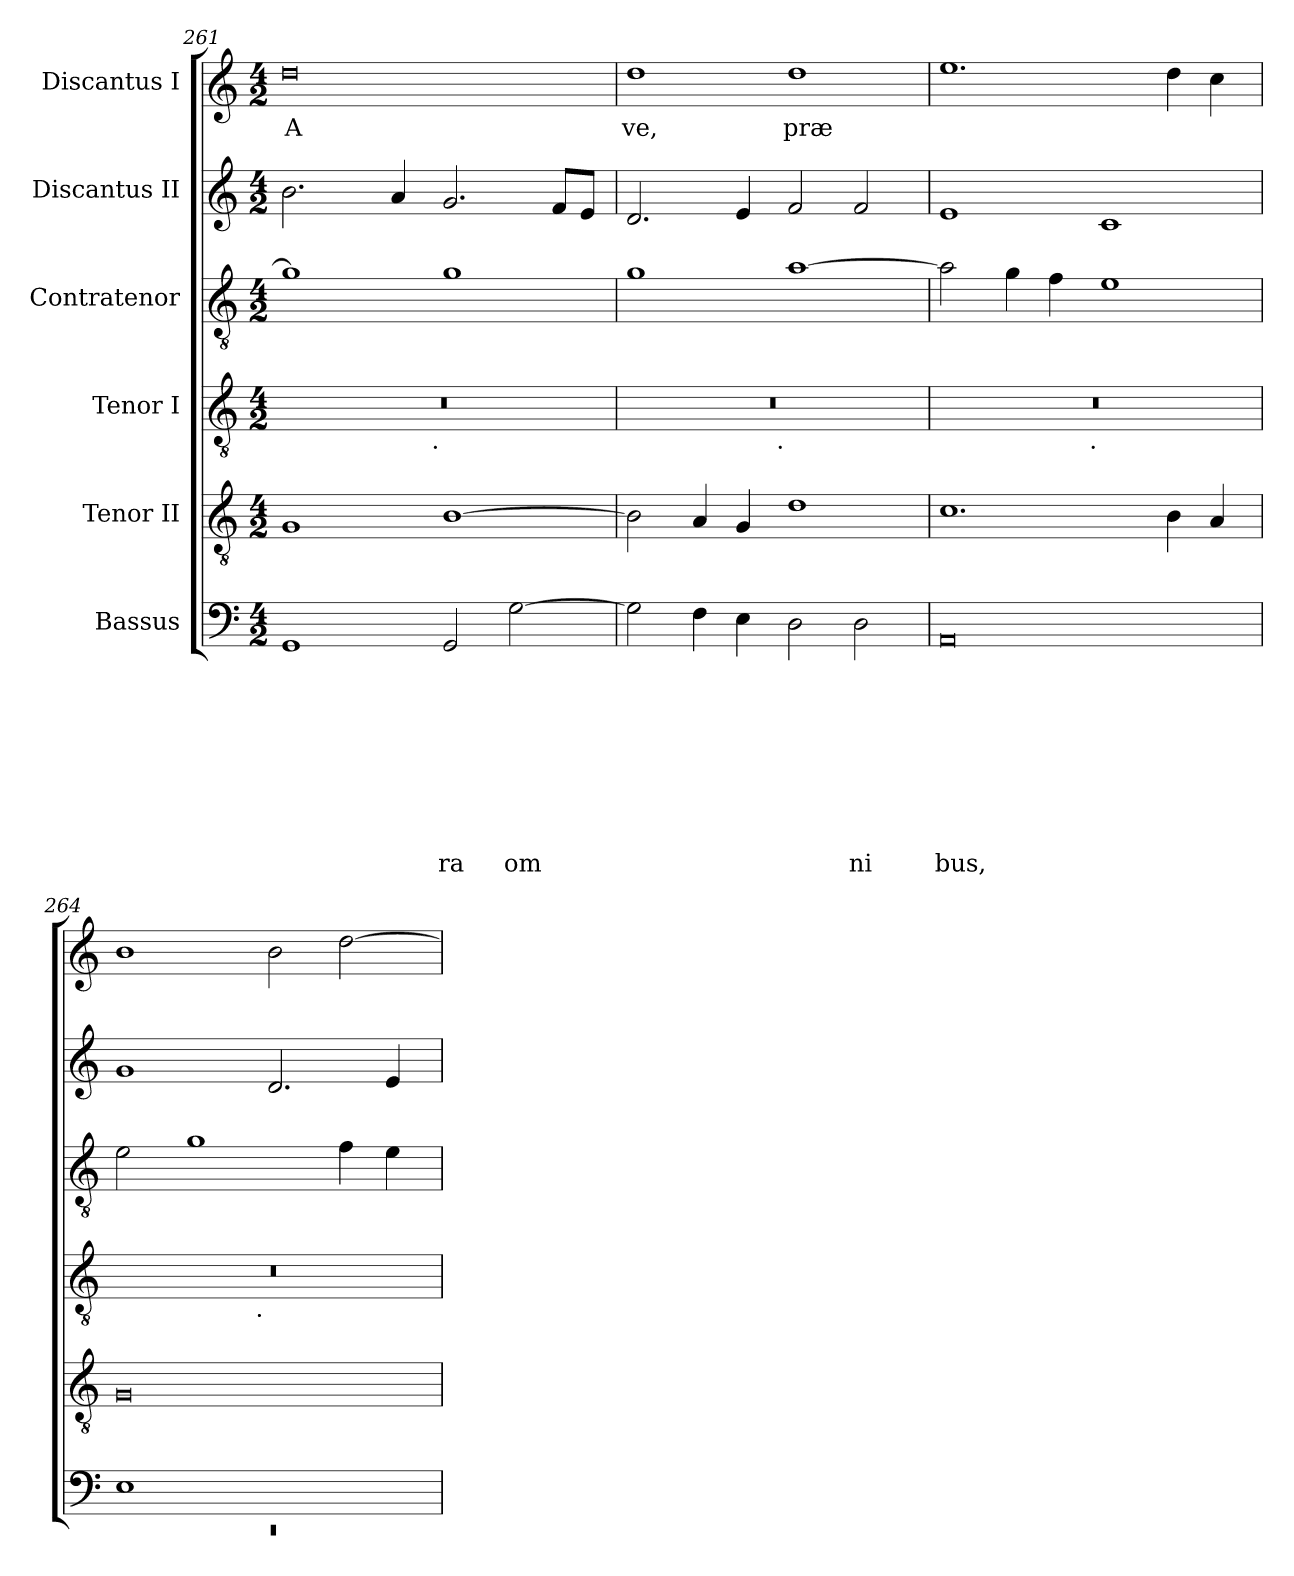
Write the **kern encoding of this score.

**kern	**text	**text	**text	**text	**text	**text	**text	**text	**text	**kern	**kern	**kern	**kern	**kern	**text
*part6	*part6	*part6	*part6	*part6	*part6	*part6	*part6	*part6	*part6	*part5	*part4	*part3	*part2	*part1	*part1
*staff6	*staff6	*staff6	*staff6	*staff6	*staff6	*staff6	*staff6	*staff6	*staff6	*staff5	*staff4	*staff3	*staff2	*staff1	*staff1
*I"Bassus	*	*	*	*	*	*	*	*	*	*I"Tenor II	*I"Tenor I	*I"Contratenor	*I"Discantus II	*I"Discantus I	*
!!LO:PB:g=z
*clefF4	*	*	*	*	*	*	*	*	*	*clefGv2	*clefGv2	*clefGv2	*clefG2	*clefG2	*
*k[]	*	*	*	*	*	*	*	*	*	*k[]	*k[]	*k[]	*k[]	*k[]	*
*C:	*	*	*	*	*	*	*	*	*	*C:	*C:	*C:	*C:	*C:	*
*M4/2	*	*	*	*	*	*	*	*	*	*M4/2	*M4/2	*M4/2	*M4/2	*M4/2	*
=261	=261	=261	=261	=261	=261	=261	=261	=261	=261	=261	=261	=261	=261	=261	=261
!	!	!	!	!	!	!	!	!	!	!	!	!	!	!	!LO:LY:b
*	*	*	*	*	*	*	*	*	*	*	*^	*	*	*	*
1GG	.	.	.	.	.	.	.	.	.	1G	0r	2ryy	1g]	2.b\	0dd	A
.	.	.	.	.	.	.	.	.	.	.	.	4...ryy	.	.	.	.
.	.	.	.	.	.	.	.	.	.	.	.	.	.	4a/	.	.
!	!	!	!	!	!	!	!	!	!	!	!	!LO:TX:b:t=.	!	!	!	!
.	.	.	.	.	.	.	.	.	.	.	.	1ryy	.	.	.	.
!	!	!	!	!	!	!	!	!	!LO:LY:b	!	!	!	!	!	!	!
2GG/	.	.	.	.	.	.	.	.	ra	[>1B	.	.	1g	2.g/	.	.
!	!	!	!	!	!	!	!	!	!LO:LY:b	!	!	!	!	!	!	!
[>2G\	.	.	.	.	.	.	.	.	om	.	.	.	.	.	.	.
.	.	.	.	.	.	.	.	.	.	.	.	.	.	8f/L	.	.
.	.	.	.	.	.	.	.	.	.	.	.	.	.	8e/J	.	.
.	.	.	.	.	.	.	.	.	.	.	.	32ryy	.	.	.	.
=262	=262	=262	=262	=262	=262	=262	=262	=262	=262	=262	=262	=262	=262	=262	=262	=262
!	!	!	!	!	!	!	!	!	!	!	!	!	!	!	!	!LO:LY:b
2G\]	.	.	.	.	.	.	.	.	.	2B\]	0r	2ryy	1g	2.d/	1dd	ve,
4F\	.	.	.	.	.	.	.	.	.	4A/	.	4...ryy	.	.	.	.
4E\	.	.	.	.	.	.	.	.	.	4G/	.	.	.	4e/	.	.
!	!	!	!	!	!	!	!	!	!	!	!	!LO:TX:b:t=.	!	!	!	!
.	.	.	.	.	.	.	.	.	.	.	.	1ryy	.	.	.	.
!	!	!	!	!	!	!	!	!	!	!	!	!	!	!	!	!LO:LY:b
2D\	.	.	.	.	.	.	.	.	.	1d	.	.	[>1a	2f/	1dd	præ
!	!	!	!	!	!	!	!	!	!LO:LY:b	!	!	!	!	!	!	!
2D\	.	.	.	.	.	.	.	.	ni	.	.	.	.	2f/	.	.
.	.	.	.	.	.	.	.	.	.	.	.	32ryy	.	.	.	.
=263	=263	=263	=263	=263	=263	=263	=263	=263	=263	=263	=263	=263	=263	=263	=263	=263
!	!	!	!	!	!	!	!	!	!LO:LY:b	!	!	!	!	!	!	!
0AA	.	.	.	.	.	.	.	.	bus,	1.c	0r	2ryy	2a\]	1e	1.ee	.
.	.	.	.	.	.	.	.	.	.	.	.	4...ryy	4g\	.	.	.
.	.	.	.	.	.	.	.	.	.	.	.	.	4f\	.	.	.
!	!	!	!	!	!	!	!	!	!	!	!	!LO:TX:b:t=.	!	!	!	!
.	.	.	.	.	.	.	.	.	.	.	.	1ryy	.	.	.	.
.	.	.	.	.	.	.	.	.	.	.	.	.	1e	1c	.	.
.	.	.	.	.	.	.	.	.	.	4B\	.	.	.	.	4dd\	.
.	.	.	.	.	.	.	.	.	.	4A/	.	.	.	.	4cc\	.
.	.	.	.	.	.	.	.	.	.	.	.	32ryy	.	.	.	.
=264	=264	=264	=264	=264	=264	=264	=264	=264	=264	=264	=264	=264	=264	=264	=264	=264
*^	*	*	*	*	*	*	*	*	*	*	*	*	*	*	*	*
!	!LO:N:vis=1	!	!	!	!	!	!	!	!	!	!	!	!	!	!	!	!
1E	0rEE	.	.	.	.	.	.	.	.	.	0G	0r	2ryy	2e\	1g	1b	.
.	.	.	.	.	.	.	.	.	.	.	.	.	4...ryy	1g	.	.	.
!	!	!	!	!	!	!	!	!	!	!	!	!	!LO:TX:b:t=.	!	!	!	!
.	.	.	.	.	.	.	.	.	.	.	.	.	1ryy	.	.	.	.
1ryy	.	.	.	.	.	.	.	.	.	.	.	.	.	.	2.d/	2b\	.
.	.	.	.	.	.	.	.	.	.	.	.	.	.	4f\	.	[>2dd\	.
.	.	.	.	.	.	.	.	.	.	.	.	.	.	4e\	4e/	.	.
.	.	.	.	.	.	.	.	.	.	.	.	.	32ryy	.	.	.	.
*v	*v	*	*	*	*	*	*	*	*	*	*	*v	*v	*	*	*	*
=	=	=	=	=	=	=	=	=	=	=	=	=	=	=	=
*-	*-	*-	*-	*-	*-	*-	*-	*-	*-	*-	*-	*-	*-	*-	*-
